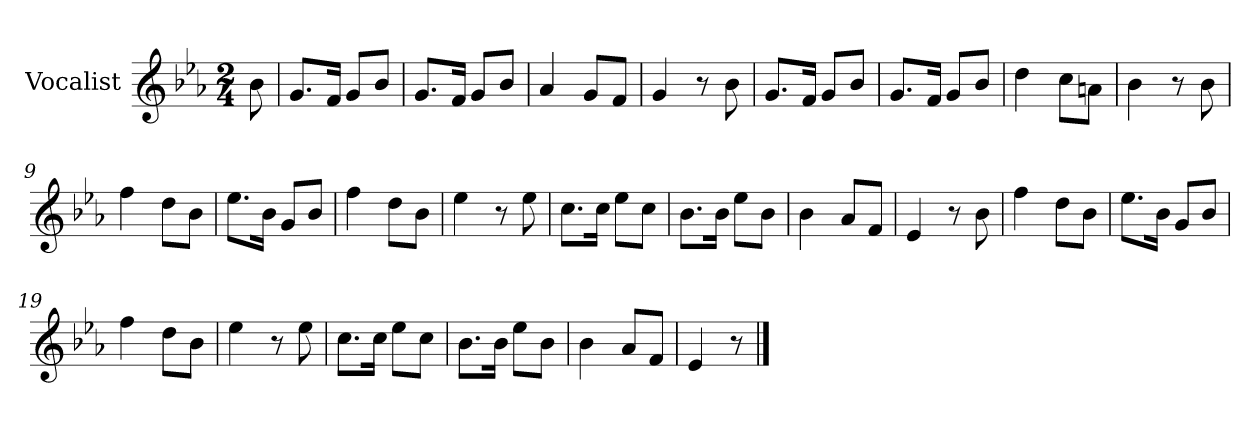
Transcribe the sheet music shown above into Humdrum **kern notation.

**kern
*part1
*staff1
*I"Vocalist
*k[b-e-a-]
*E-:
*M2/4
=
8b-
=1
8.gL
16fJk
8gL
8b-J
=2
8.gL
16fJk
8gL
8b-J
=3
4a-
8gL
8fJ
=4
4g
8r
8b-
=5
8.gL
16fJk
8gL
8b-J
=6
8.gL
16fJk
8gL
8b-J
=7
4dd
8ccL
8anJ
=8
4b-
8r
8b-
=9
4ff
8ddL
8b-J
=10
8.ee-L
16b-Jk
8gL
8b-J
=11
4ff
8ddL
8b-J
=12
4ee-
8r
8ee-
=13
8.ccL
16ccJk
8ee-L
8ccJ
=14
8.b-L
16b-Jk
8ee-L
8b-J
=15
4b-
8a-L
8fJ
=16
4e-
8r
8b-
=17
4ff
8ddL
8b-J
=18
8.ee-L
16b-Jk
8gL
8b-J
=19
4ff
8ddL
8b-J
=20
4ee-
8r
8ee-
=21
8.ccL
16ccJk
8ee-L
8ccJ
=22
8.b-L
16b-Jk
8ee-L
8b-J
=23
4b-
8a-L
8fJ
=24
4e-
8r
==
*-
